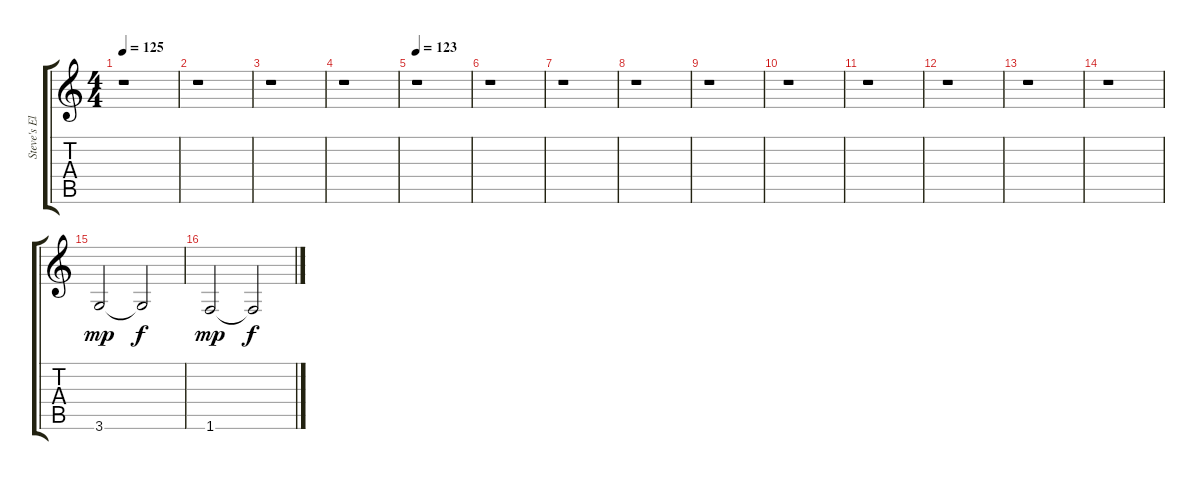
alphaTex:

\track ("Steve's Elec Guitar" "Steve's El") {instrument distortionguitar}
\staff {score tabs}
\tuning (E4 B3 G3 D3 A2 E2) {hide}
\ts (4 4)
\tempo 125
\clef g2
\ks c
r.1{dy mp} |
r.1 |
r.1 |
r.1 |
\tempo 123
r.1 |
r.1 |
r.1 |
r.1 |
r.1 |
r.1 |
r.1 |
r.1 |
r.1 |
r.1 |
3.6.2 3.6{t}.2{dy f} |
1.6.2{dy mp} 1.6{t}.2{dy f}
